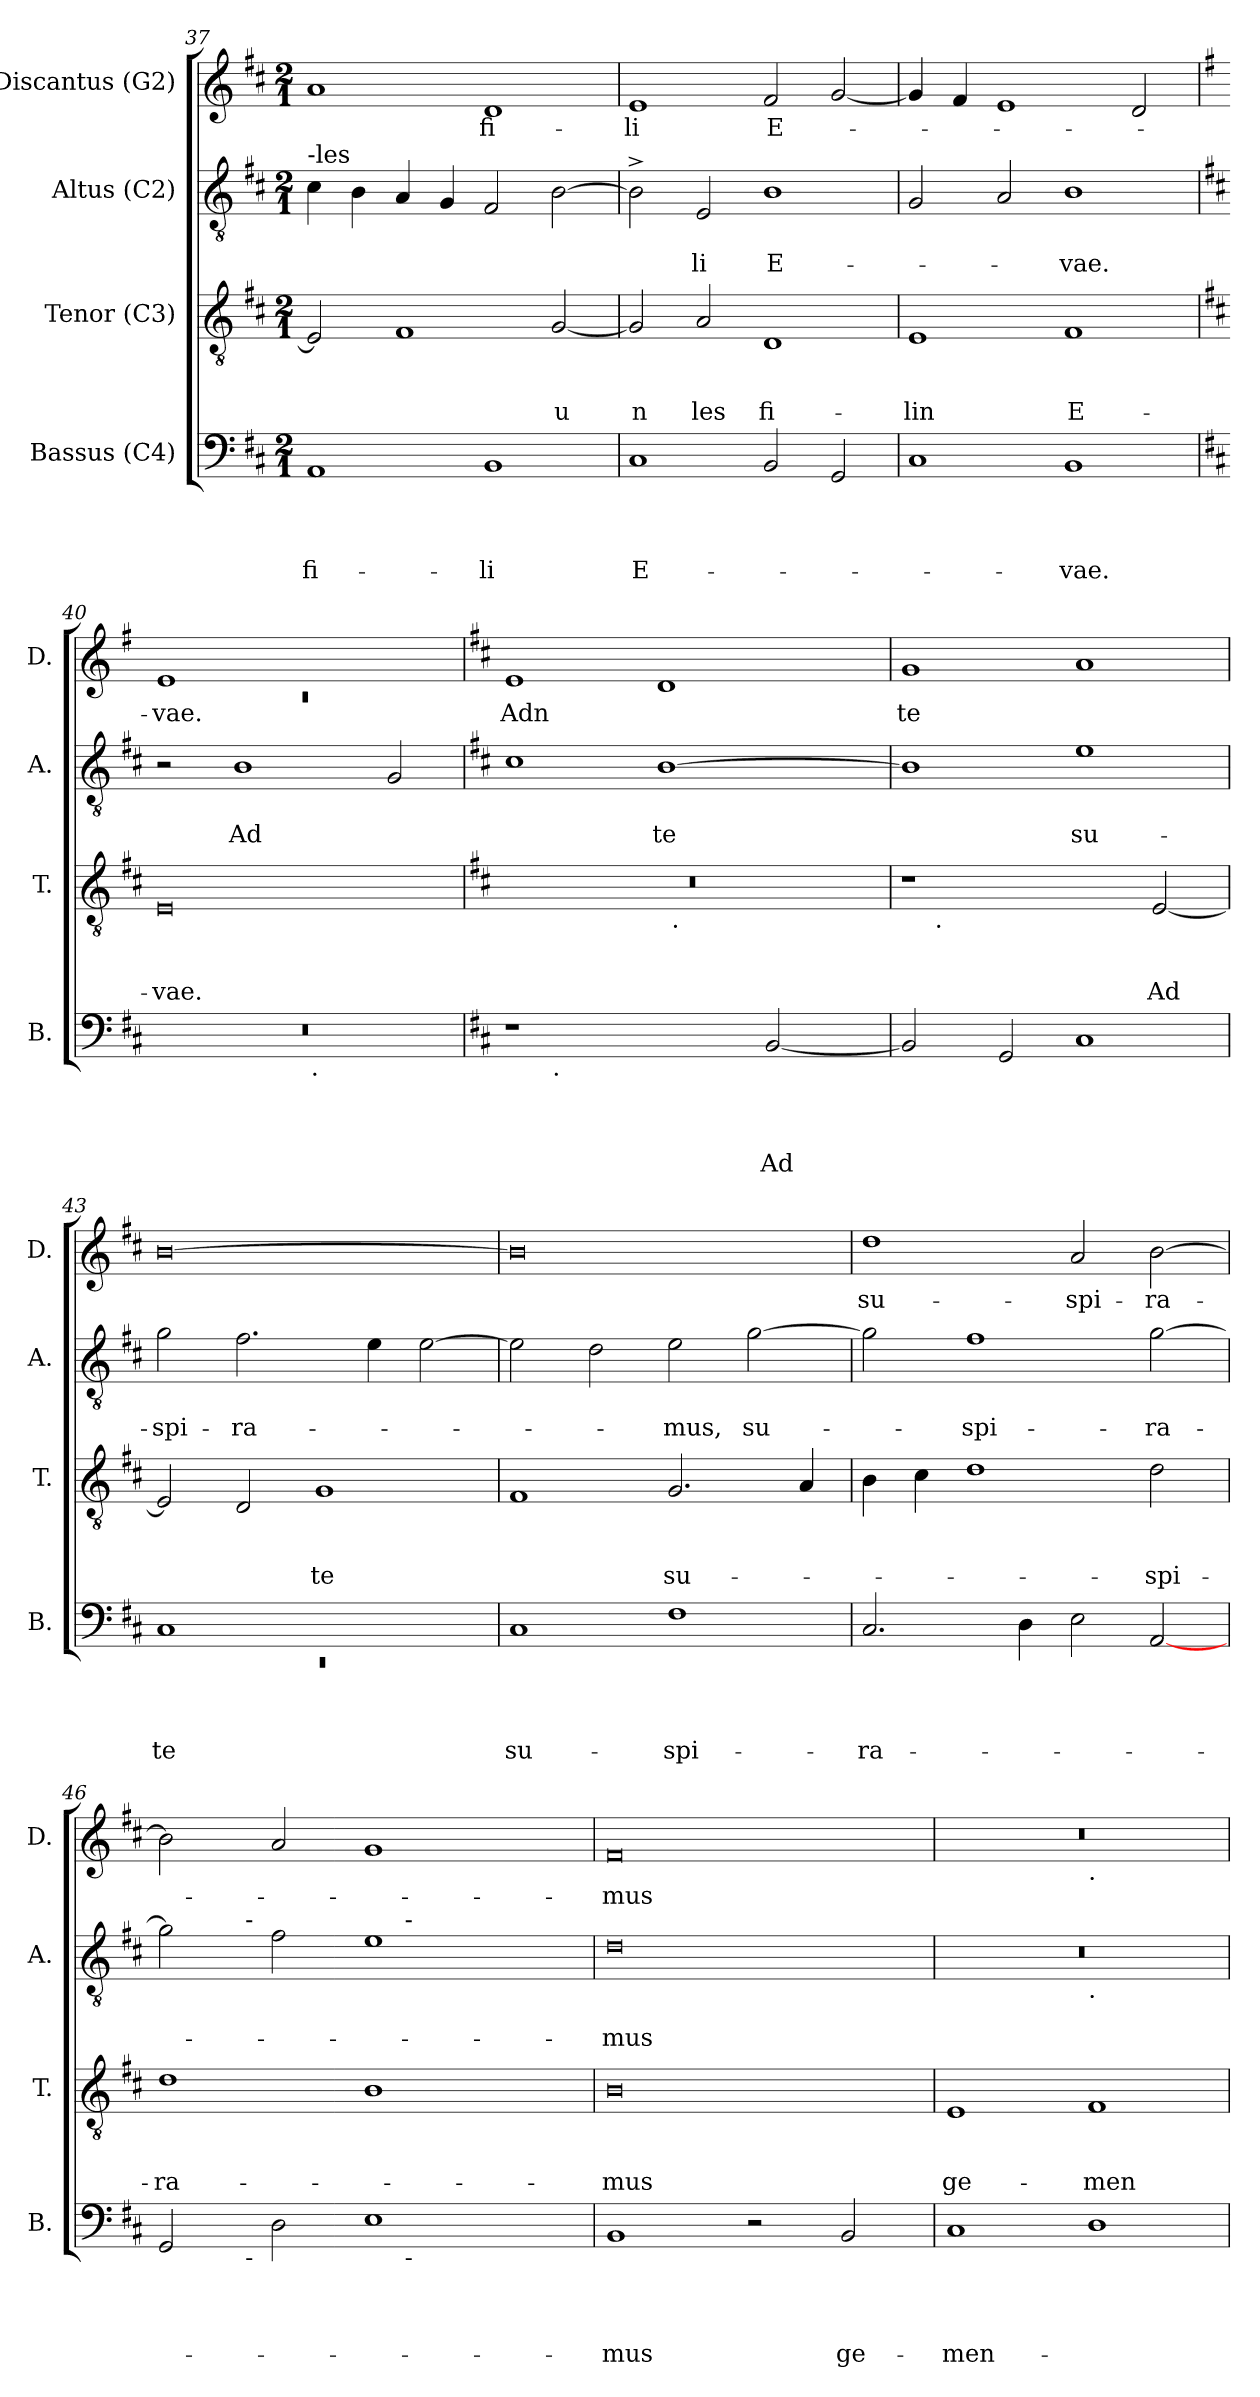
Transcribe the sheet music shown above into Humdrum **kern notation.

**kern	**text	**text	**text	**text	**kern	**text	**text	**text	**kern	**text	**text	**kern	**text
*part4	*part4	*part4	*part4	*part4	*part3	*part3	*part3	*part3	*part2	*part2	*part2	*part1	*part1
*staff4	*staff4	*staff4	*staff4	*staff4	*staff3	*staff3	*staff3	*staff3	*staff2	*staff2	*staff2	*staff1	*staff1
*I"Bassus (C4)	*	*	*	*	*I"Tenor (C3)	*	*	*	*I"Altus (C2)	*	*	*I"Discantus (G2)	*
*I'B.	*	*	*	*	*I'T.	*	*	*	*I'A.	*	*	*I'D.	*
!!LO:LB:g=z
*clefF4	*	*	*	*	*clefGv2	*	*	*	*clefGv2	*	*	*clefG2	*
*k[f#c#]	*	*	*	*	*k[f#c#]	*	*	*	*k[f#c#]	*	*	*k[f#c#]	*
*D:	*	*	*	*	*D:	*	*	*	*D:	*	*	*D:	*
*M2/1	*	*	*	*	*M2/1	*	*	*	*M2/1	*	*	*M2/1	*
=37	=37	=37	=37	=37	=37	=37	=37	=37	=37	=37	=37	=37	=37
!	!	!	!	!	!	!	!	!	!LO:TX:a:t=-les	!	!	!	!
!	!	!	!	!LO:LY:b	!	!	!	!	!	!	!	!	!
1AA	.	.	.	fi-	2E/]	.	.	.	4c#\	.	.	1a	.
.	.	.	.	.	.	.	.	.	4B\	.	.	.	.
.	.	.	.	.	1F#	.	.	.	4A/	.	.	.	.
.	.	.	.	.	.	.	.	.	4G/	.	.	.	.
!	!	!	!	!LO:LY:b:rj	!	!	!	!	!	!	!	!	!LO:LY:b
1BB	.	.	.	-li	.	.	.	.	2F#/	.	.	1d	-fi-
!	!	!	!	!	!	!	!	!LO:LY:b	!	!	!	!	!
.	.	.	.	.	[<2G/	.	.	-u	[>2B\	.	.	.	.
=38	=38	=38	=38	=38	=38	=38	=38	=38	=38	=38	=38	=38	=38
!	!	!	!	!LO:LY:b	!	!	!	!LO:LY:b	!	!	!	!	!LO:LY:b:rj
1C#	.	.	.	E-	2G/]	.	.	n	2B^>\]	.	.	1e	-li
!	!	!	!	!	!	!	!	!LO:LY:b	!	!	!LO:LY:b	!	!
.	.	.	.	.	2A/	.	.	les	2E/	.	-li	.	.
!	!	!	!	!	!	!	!	!LO:LY:b	!	!	!LO:LY:b	!	!LO:LY:b
2BB/	.	.	.	.	1D	.	.	fi-	1B	.	E-	2f#/	E-
2GG/	.	.	.	.	.	.	.	.	.	.	.	[<2g/	.
=39	=39	=39	=39	=39	=39	=39	=39	=39	=39	=39	=39	=39	=39
!	!	!	!	!	!	!	!	!LO:LY:b	!	!	!	!	!
1C#	.	.	.	.	1E	.	.	-lin	2G/	.	.	4g/]	.
.	.	.	.	.	.	.	.	.	.	.	.	4f#/	.
.	.	.	.	.	.	.	.	.	2A/	.	.	1e	.
!	!	!	!	!LO:LY:b	!	!	!	!LO:LY:b	!	!	!LO:LY:b	!	!
1BB	.	.	.	-vae.	1F#	.	.	E-	1B	.	-vae.	.	.
.	.	.	.	.	.	.	.	.	.	.	.	2d/	.
=40	=40	=40	=40	=40	=40	=40	=40	=40	=40	=40	=40	=40	=40
*	*	*	*	*	*	*	*	*	*	*	*	*k[f#]	*
*	*	*	*	*	*	*	*	*	*	*	*	*G:	*
*	*	*	*	*	*	*	*	*	*	*	*	*^	*
!	!	!	!	!	!	!	!	!LO:LY:b	!	!	!	!	!LO:N:vis=1	!LO:LY:b
*^	*	*	*	*	*	*	*	*	*	*	*	*	*	*
0r	1ryy	.	.	.	.	0E	.	.	-vae.	2r	.	.	1e	0rc	-vae.
!	!	!	!	!	!	!	!	!	!	!	!	!LO:LY:b	!	!	!
.	.	.	.	.	.	.	.	.	.	1B	.	Ad	.	.	.
!	!LO:TX:b:t=.	!	!	!	!	!	!	!	!	!	!	!	!	!	!
.	1ryy	.	.	.	.	.	.	.	.	.	.	.	1ryy	.	.
.	.	.	.	.	.	.	.	.	.	2G/	.	.	.	.	.
*	*	*	*	*	*	*	*	*	*	*	*	*	*v	*v	*
!!LO:LB:g=z
=41	=41	=41	=41	=41	=41	=41	=41	=41	=41	=41	=41	=41	=41	=41
*	*	*	*	*	*	*	*	*	*	*	*	*	*k[f#c#]	*
*	*	*	*	*	*	*	*	*	*	*	*	*	*D:	*
!	!	!	!	!	!	!	!	!	!	!	!	!	!	!LO:LY:b
*	*	*	*	*	*	*^	*	*	*	*	*	*	*	*
1r	8ryy	.	.	.	.	0r	1ryy	.	.	.	1c#	.	.	1e	Adn
.	32ryy	.	.	.	.	.	.	.	.	.	.	.	.	.	.
!	!LO:TX:b:t=.	!	!	!	!	!	!	!	!	!	!	!	!	!	!
.	1ryy	.	.	.	.	.	.	.	.	.	.	.	.	.	.
!	!	!	!	!	!	!	!	!	!	!	!	!	!LO:LY:b	!	!
2ryy	.	.	.	.	.	.	32ryy	.	.	.	[>1B	.	te	1d	.
!	!	!	!	!	!	!	!LO:TX:b:t=.	!	!	!	!	!	!	!	!
.	.	.	.	.	.	.	2ryy	.	.	.	.	.	.	.	.
.	2ryy	.	.	.	.	.	.	.	.	.	.	.	.	.	.
!	!	!	!	!	!LO:LY:b	!	!	!	!	!	!	!	!	!	!
[<2BB/	.	.	.	.	Ad	.	.	.	.	.	.	.	.	.	.
.	.	.	.	.	.	.	4...ryy	.	.	.	.	.	.	.	.
.	4ryy	.	.	.	.	.	.	.	.	.	.	.	.	.	.
.	16.ryy	.	.	.	.	.	.	.	.	.	.	.	.	.	.
=42	=42	=42	=42	=42	=42	=42	=42	=42	=42	=42	=42	=42	=42	=42	=42
!	!	!	!	!	!	!	!	!	!	!	!	!	!	!	!LO:LY:b
*v	*v	*	*	*	*	*	*	*	*	*	*	*	*	*	*
2BB/]	.	.	.	.	1r	8ryy	.	.	.	1B]	.	.	1g	te
!	!	!	!	!	!	!LO:TX:b:t=.	!	!	!	!	!	!	!	!
.	.	.	.	.	.	1...ryy	.	.	.	.	.	.	.	.
2GG/	.	.	.	.	.	.	.	.	.	.	.	.	.	.
!	!	!	!	!	!	!	!	!	!	!	!	!LO:LY:b	!	!
1C#	.	.	.	.	2ryy	.	.	.	.	1e	.	su-	1a	.
!	!	!	!	!	!	!	!	!	!LO:LY:b	!	!	!	!	!
.	.	.	.	.	[<2E/	.	.	.	Ad	.	.	.	.	.
=43	=43	=43	=43	=43	=43	=43	=43	=43	=43	=43	=43	=43	=43	=43
*^	*	*	*	*	*	*	*	*	*	*	*	*	*	*
!	!LO:N:vis=1	!	!	!	!LO:LY:b	!	!	!	!	!	!	!	!LO:LY:b	!	!
*	*	*	*	*	*	*v	*v	*	*	*	*	*	*	*	*
1C#	0rEE	.	.	.	te	2E/]	.	.	.	2g\	.	-spi-	[>0b	.
!	!	!	!	!	!	!	!	!	!	!	!	!LO:LY:b	!	!
.	.	.	.	.	.	2D/	.	.	.	2.f#\	.	-ra-	.	.
!	!	!	!	!	!	!	!	!	!LO:LY:b	!	!	!	!	!
1ryy	.	.	.	.	.	1G	.	.	te	.	.	.	.	.
.	.	.	.	.	.	.	.	.	.	4e\	.	.	.	.
.	.	.	.	.	.	.	.	.	.	[>2e\	.	.	.	.
*v	*v	*	*	*	*	*	*	*	*	*	*	*	*	*
=44	=44	=44	=44	=44	=44	=44	=44	=44	=44	=44	=44	=44	=44
!	!	!	!	!LO:LY:b	!	!	!	!	!	!	!	!	!
1C#	.	.	.	su-	1F#	.	.	.	2e\]	.	.	0b]	.
.	.	.	.	.	.	.	.	.	2d\	.	.	.	.
!	!	!	!	!LO:LY:b	!	!	!	!LO:LY:b	!	!	!LO:LY:b	!	!
1F#	.	.	.	-spi-	2.G/	.	.	su-	2e\	.	-mus,	.	.
!	!	!	!	!	!	!	!	!	!	!	!LO:LY:b	!	!
.	.	.	.	.	.	.	.	.	[>2g\	.	su-	.	.
.	.	.	.	.	4A/	.	.	.	.	.	.	.	.
=45	=45	=45	=45	=45	=45	=45	=45	=45	=45	=45	=45	=45	=45
!	!	!	!	!LO:LY:b	!	!	!	!	!	!	!	!	!LO:LY:b
2.C#/	.	.	.	-ra-	4B\	.	.	.	2g\]	.	.	1dd	su-
.	.	.	.	.	4c#\	.	.	.	.	.	.	.	.
!	!	!	!	!	!	!	!	!	!	!	!LO:LY:b	!	!
.	.	.	.	.	1d	.	.	.	1f#	.	-spi-	.	.
4D\	.	.	.	.	.	.	.	.	.	.	.	.	.
!	!	!	!	!	!	!	!	!	!	!	!	!	!LO:LY:b
2E\	.	.	.	.	.	.	.	.	.	.	.	2a/	-spi-
!	!	!	!	!	!	!	!	!LO:LY:b	!	!	!LO:LY:b	!	!LO:LY:b
[>2AA/	.	.	.	.	2d\	.	.	-spi-	[>2g\	.	-ra-	[>2b\	-ra-
!!LO:PB:g=z
=46	=46	=46	=46	=46	=46	=46	=46	=46	=46	=46	=46	=46	=46
!	!	!	!	!	!	!	!	!LO:LY:b	!	!	!	!	!
*^	*	*	*	*	*	*	*	*	*^	*	*	*	*
*	*^	*	*	*	*	*	*	*	*	*	*^	*	*	*	*
2GG/	4..ryy	1ryy	.	.	.	.	1d	.	.	-ra-	2g\]	4..ryy	1ryy	.	.	2b\]	.
!	!	!	!	!	!	!	!	!	!	!	!	!LO:TX:a:t=-	!	!	!	!	!
!	!LO:TX:b:t=-	!	!	!	!	!	!	!	!	!	!	!	!	!	!	!	!
.	1ryy	.	.	.	.	.	.	.	.	.	.	1ryy	.	.	.	.	.
2D\	.	.	.	.	.	.	.	.	.	.	2f#\	.	.	.	.	2a/	.
1E	.	8ryy	.	.	.	.	1B	.	.	.	1e	.	8ryy	.	.	1g	.
!	!	!	!	!	!	!	!	!	!	!	!	!	!LO:TX:a:t=-	!	!	!	!
!	!	!LO:TX:b:t=-	!	!	!	!	!	!	!	!	!	!	!	!	!	!	!
.	.	2..ryy	.	.	.	.	.	.	.	.	.	.	2..ryy	.	.	.	.
.	2ryy	.	.	.	.	.	.	.	.	.	.	2ryy	.	.	.	.	.
.	16ryy	.	.	.	.	.	.	.	.	.	.	16ryy	.	.	.	.	.
=47	=47	=47	=47	=47	=47	=47	=47	=47	=47	=47	=47	=47	=47	=47	=47	=47	=47
!	!	!	!	!	!	!LO:LY:b	!	!	!	!LO:LY:b	!	!	!	!	!LO:LY:b	!	!LO:LY:b
*v	*v	*v	*	*	*	*	*	*	*	*	*v	*v	*v	*	*	*	*
1BB	.	.	.	-mus	0B	.	.	-mus	0d	.	-mus	0f#	-mus
2r	.	.	.	.	.	.	.	.	.	.	.	.	.
!	!	!	!	!LO:LY:b	!	!	!	!	!	!	!	!	!
2BB/	.	.	.	ge-	.	.	.	.	.	.	.	.	.
=48	=48	=48	=48	=48	=48	=48	=48	=48	=48	=48	=48	=48	=48
!	!	!	!	!LO:LY:b	!	!	!	!LO:LY:b	!	!	!	!	!
*	*	*	*	*	*	*	*	*	*^	*	*	*^	*
1C#	.	.	.	-men-	1E	.	.	ge-	0r	1ryy	.	.	0r	1ryy	.
!	!	!	!	!	!	!	!	!	!	!	!	!	!	!LO:TX:b:t=.	!
!	!	!	!	!	!	!	!	!	!	!LO:TX:b:t=.	!	!	!	!	!
!	!	!	!	!	!	!	!	!LO:LY:b	!	!	!	!	!	!	!
1D	.	.	.	.	1F#	.	.	-men-	.	1ryy	.	.	.	1ryy	.
*	*	*	*	*	*	*	*	*	*v	*v	*	*	*	*	*
*	*	*	*	*	*	*	*	*	*	*	*	*v	*v	*
=	=	=	=	=	=	=	=	=	=	=	=	=	=
*-	*-	*-	*-	*-	*-	*-	*-	*-	*-	*-	*-	*-	*-
